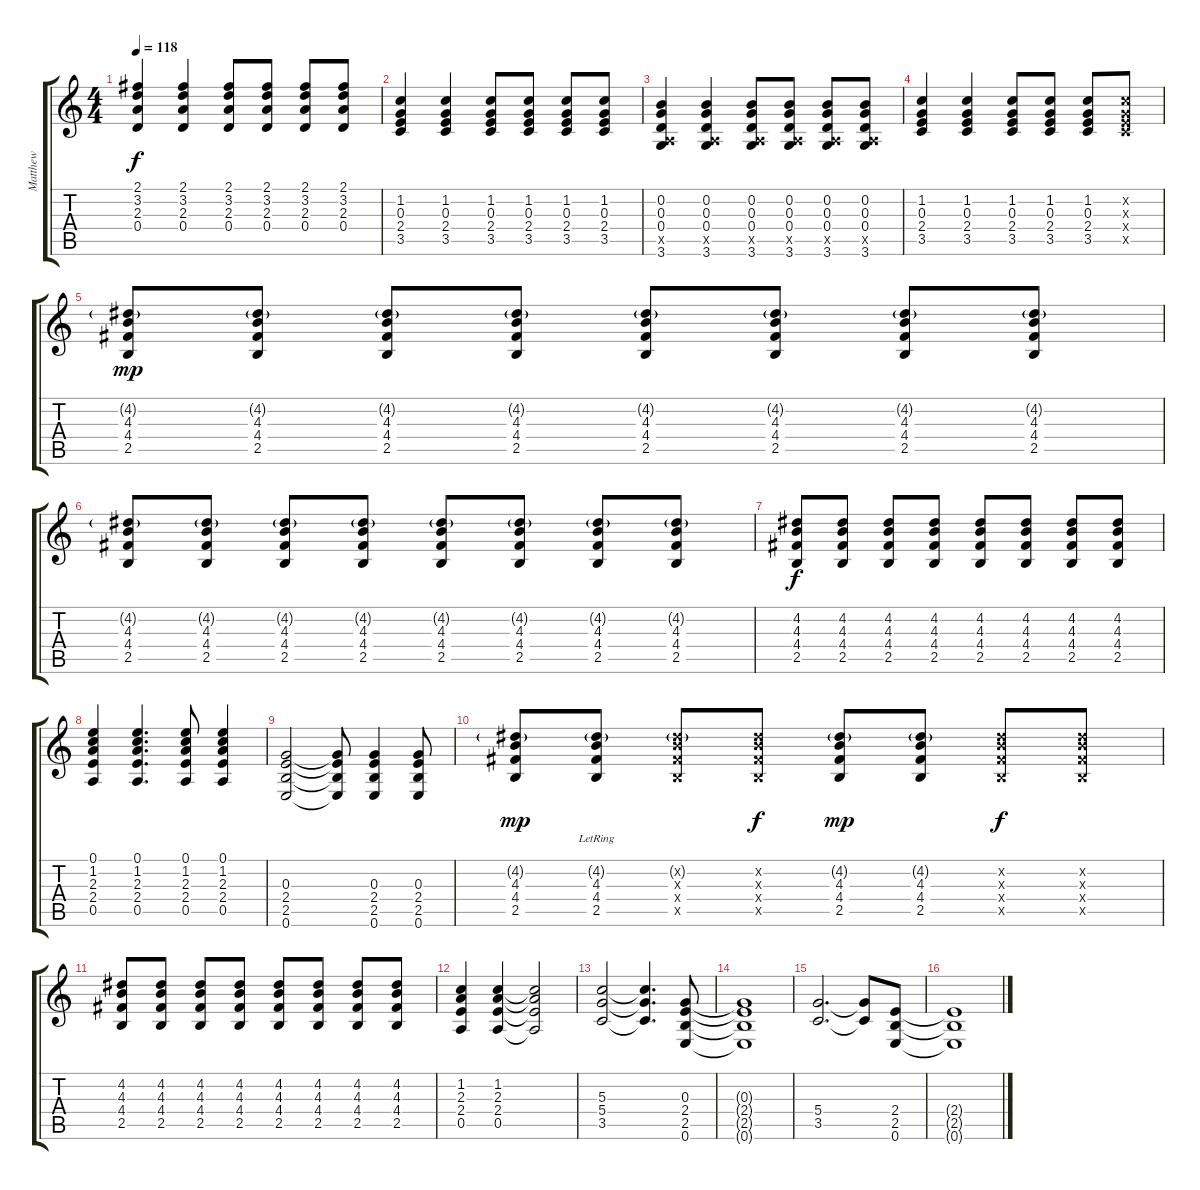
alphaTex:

\track ("Matthew" "Matthew") {instrument electricguitarclean}
\staff {score tabs}
\tuning (E4 B3 G3 D3 A2 E2) {hide}
\ts (4 4)
\tempo 118
\clef g2
\ks c
(2.1 3.2 2.3 0.4).4{dy f} (2.1 3.2 2.3 0.4).4 (2.1 3.2 2.3 0.4).8 (2.1 3.2 2.3 0.4).8 (2.1 3.2 2.3 0.4).8 (2.1 3.2 2.3 0.4).8 |
(1.2 0.3 2.4 3.5).4 (1.2 0.3 2.4 3.5).4 (1.2 0.3 2.4 3.5).8 (1.2 0.3 2.4 3.5).8 (1.2 0.3 2.4 3.5).8 (1.2 0.3 2.4 3.5).8 |
(0.2 0.3 0.4 0.5{x} 3.6).4 (0.2 0.3 0.4 0.5{x} 3.6).4 (0.2 0.3 0.4 0.5{x} 3.6).8 (0.2 0.3 0.4 0.5{x} 3.6).8 (0.2 0.3 0.4 0.5{x} 3.6).8 (0.2 0.3 0.4 0.5{x} 3.6).8 |
(1.2 0.3 2.4 3.5).4 (1.2 0.3 2.4 3.5).4 (1.2 0.3 2.4 3.5).8 (1.2 0.3 2.4 3.5).8 (1.2 0.3 2.4 3.5).8 (1.2{x} 0.3{x} 2.4{x} 3.5{x}).8 |
(4.2{g} 4.3 4.4 2.5).8{dy mp instrument distortionguitar} (4.2{g} 4.3 4.4 2.5).8 (4.2{g} 4.3 4.4 2.5).8 (4.2{g} 4.3 4.4 2.5).8 (4.2{g} 4.3 4.4 2.5).8 (4.2{g} 4.3 4.4 2.5).8 (4.2{g} 4.3 4.4 2.5).8 (4.2{g} 4.3 4.4 2.5).8 |
(4.2{g} 4.3 4.4 2.5).8 (4.2{g} 4.3 4.4 2.5).8 (4.2{g} 4.3 4.4 2.5).8 (4.2{g} 4.3 4.4 2.5).8 (4.2{g} 4.3 4.4 2.5).8 (4.2{g} 4.3 4.4 2.5).8 (4.2{g} 4.3 4.4 2.5).8 (4.2{g} 4.3 4.4 2.5).8 |
(4.2 4.3 4.4 2.5).8{dy f} (4.2 4.3 4.4 2.5).8 (4.2 4.3 4.4 2.5).8 (4.2 4.3 4.4 2.5).8 (4.2 4.3 4.4 2.5).8 (4.2 4.3 4.4 2.5).8 (4.2 4.3 4.4 2.5).8 (4.2 4.3 4.4 2.5).8 |
(0.1 1.2 2.3 2.4 0.5).4 (0.1 1.2 2.3 2.4 0.5).4{d} (0.1 1.2 2.3 2.4 0.5).8 (0.1 1.2 2.3 2.4 0.5).4 |
(0.3 2.4 2.5 0.6).2 (0.3{t} 2.4{t} 2.5{t} 0.6{t}).8 (0.3 2.4 2.5 0.6).4 (0.3 2.4 2.5 0.6).8 |
(4.2{g} 4.3 4.4 2.5).8{dy mp} (4.2{g lr} 4.3 4.4 2.5).8 (4.2{g x} 4.3{x} 4.4{x} 2.5{x}).8 (4.2{x} 4.3{x} 4.4{x} 2.5{x}).8{dy f} (4.2{g} 4.3 4.4 2.5).8{dy mp} (4.2{g} 4.3 4.4 2.5).8 (4.2{x} 4.3{x} 4.4{x} 2.5{x}).8{dy f} (4.2{x} 4.3{x} 4.4{x} 2.5{x}).8 |
(4.2 4.3 4.4 2.5).8 (4.2 4.3 4.4 2.5).8 (4.2 4.3 4.4 2.5).8 (4.2 4.3 4.4 2.5).8 (4.2 4.3 4.4 2.5).8 (4.2 4.3 4.4 2.5).8 (4.2 4.3 4.4 2.5).8 (4.2 4.3 4.4 2.5).8 |
(1.2 2.3 2.4 0.5).4 (1.2 2.3 2.4 0.5).4 (1.2{t} 2.3{t} 2.4{t} 0.5{t}).2 |
(5.3 5.4 3.5).2 (5.3{t} 5.4{t} 3.5{t}).4{d} (0.3 2.4 2.5 0.6).8 |
(0.3{t} 2.4{t} 2.5{t} 0.6{t}).1 |
(5.4 3.5).2{d} (5.4{t} 3.5{t}).8 (2.4 2.5 0.6).8 |
(2.4{t} 2.5{t} 0.6{t}).1
